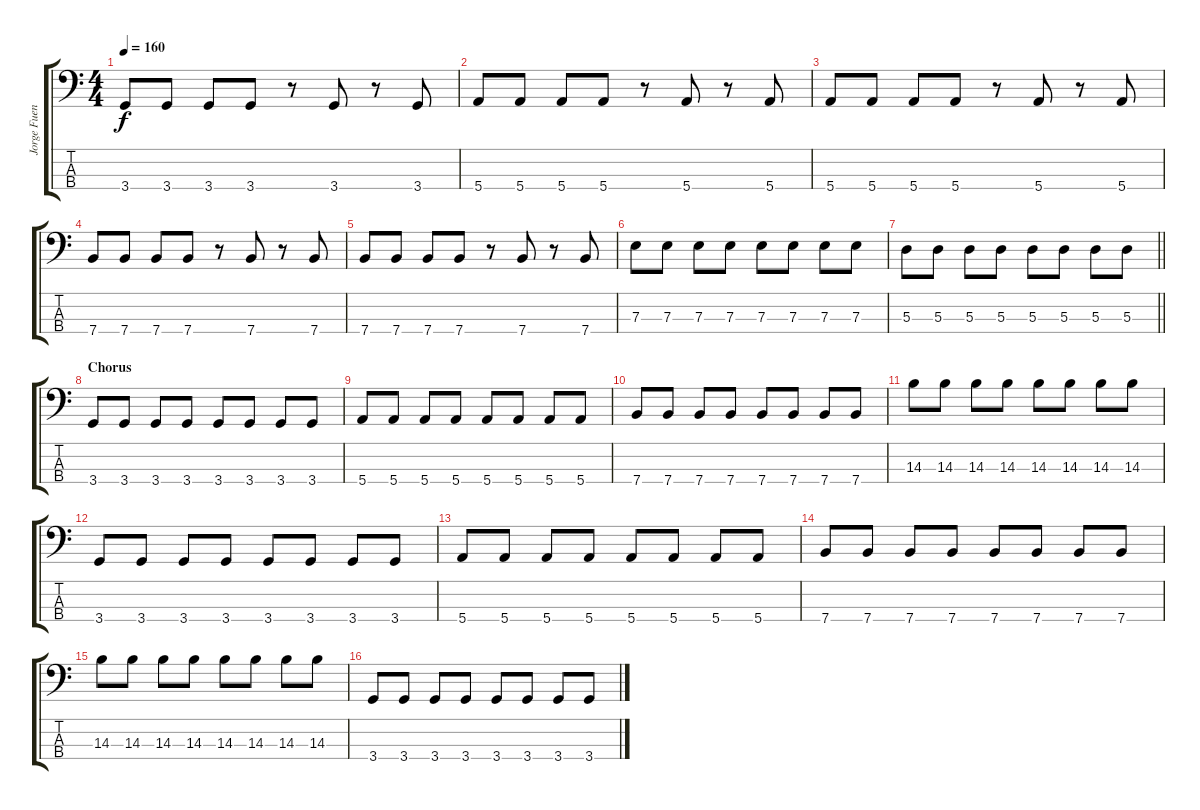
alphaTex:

\track ("Jorge Fuentealba (Bajo)" "Jorge Fuen") {instrument electricbasspick}
\staff {score tabs}
\tuning (G2 D2 A1 E1) {hide}
\ts (4 4)
\tempo 160
\clef f4
\ks c
3.4.8{dy f} 3.4.8 3.4.8 3.4.8 r.8 3.4.8 r.8 3.4.8 |
5.4.8 5.4.8 5.4.8 5.4.8 r.8 5.4.8 r.8 5.4.8 |
5.4.8 5.4.8 5.4.8 5.4.8 r.8 5.4.8 r.8 5.4.8 |
7.4.8 7.4.8 7.4.8 7.4.8 r.8 7.4.8 r.8 7.4.8 |
7.4.8 7.4.8 7.4.8 7.4.8 r.8 7.4.8 r.8 7.4.8 |
7.3.8 7.3.8 7.3.8 7.3.8 7.3.8 7.3.8 7.3.8 7.3.8 |
\barLineRight lightlight
5.3.8 5.3.8 5.3.8 5.3.8 5.3.8 5.3.8 5.3.8 5.3.8 |
\section ("" "Chorus")
3.4.8 3.4.8 3.4.8 3.4.8 3.4.8 3.4.8 3.4.8 3.4.8 |
5.4.8 5.4.8 5.4.8 5.4.8 5.4.8 5.4.8 5.4.8 5.4.8 |
7.4.8 7.4.8 7.4.8 7.4.8 7.4.8 7.4.8 7.4.8 7.4.8 |
14.3.8 14.3.8 14.3.8 14.3.8 14.3.8 14.3.8 14.3.8 14.3.8 |
3.4.8 3.4.8 3.4.8 3.4.8 3.4.8 3.4.8 3.4.8 3.4.8 |
5.4.8 5.4.8 5.4.8 5.4.8 5.4.8 5.4.8 5.4.8 5.4.8 |
7.4.8 7.4.8 7.4.8 7.4.8 7.4.8 7.4.8 7.4.8 7.4.8 |
14.3.8 14.3.8 14.3.8 14.3.8 14.3.8 14.3.8 14.3.8 14.3.8 |
3.4.8 3.4.8 3.4.8 3.4.8 3.4.8 3.4.8 3.4.8 3.4.8
